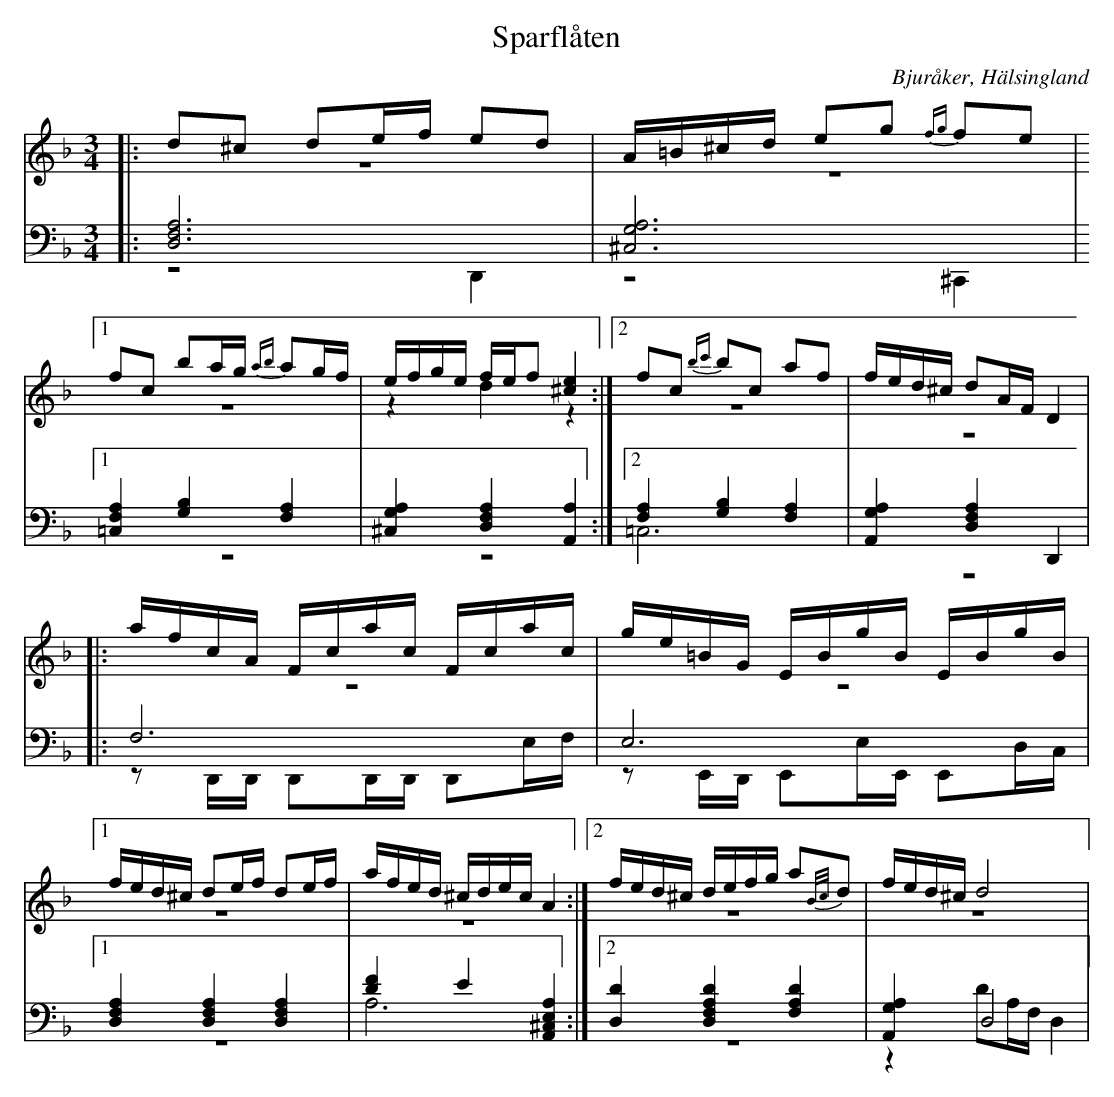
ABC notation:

X:1
T: Sparflåten
O: Bjuråker, Hälsingland
M: 3/4
L: 1/8
K: Dm
V:1
V:2 merge
V:3
V:4 merge
V:1
|:d^c de/f/ ed|A/=B/^c/d/ eg {fg}fe|1 fc ba/g/ {ab}ag/f/| e/f/g/e/ f/e/f [^c2e2]:|2 fc {bc'}bc af|f/e/d/^c/ dA/F/ D2|
|:a/f/c/A/  F/c/a/c/ F/c/a/c/|g/e/=B/G/  E/B/g/B/  E/B/g/B/|1 f/e/d/^c/ de/f/ de/f/|a/f/e/d/ ^c/d/e/c/ A2:|2 f/e/d/^c/ d/e/f/g/ a{B/c/}d|f/e/d/^c/ d4|
V:2
|:z6|z6|1 z6|z2 d2 z2:|2 z6|z6|
|:z6|z6|1 z6|z6:|2 z6|z6|
V:3 clef=bass
|:[D,6F,6A,6]|[^C,6G,6A,6]|1 [=C,2F,2A,2] [G,2B,2] [F,2A,2]|[^C,2G,2A,2] [D,2F,2A,2] [A,,2A,2]:|2 [F,2A,2] [G,2B,2] [F,2A,2]|[A,,2G,2A,2] [D,2F,2A,2] D,,2|
|:F,6|E,6|1 [D,2F,2A,2] [D,2F,2A,2] [D,2F,2A,2]|[D2F2] E2 [A,,2^C,2E,2A,2]:|2 [D,2D2] [D,2F,2A,2D2] [F,2A,2D2]|[A,,2G,2A,2] D,4|
V:4 clef=bass
|:z4 D,,2|z4 ^C,,2|1 z6|z6:|2 =C,6|z6|
|:zD,,/D,,/ D,,D,,/D,,/ D,,E,/F,/|zE,,/D,,/ E,,E,/E,,/ E,,D,/C,/|1 z6|A,6:|2 z6|z2 DA,/F,/ D,2|
